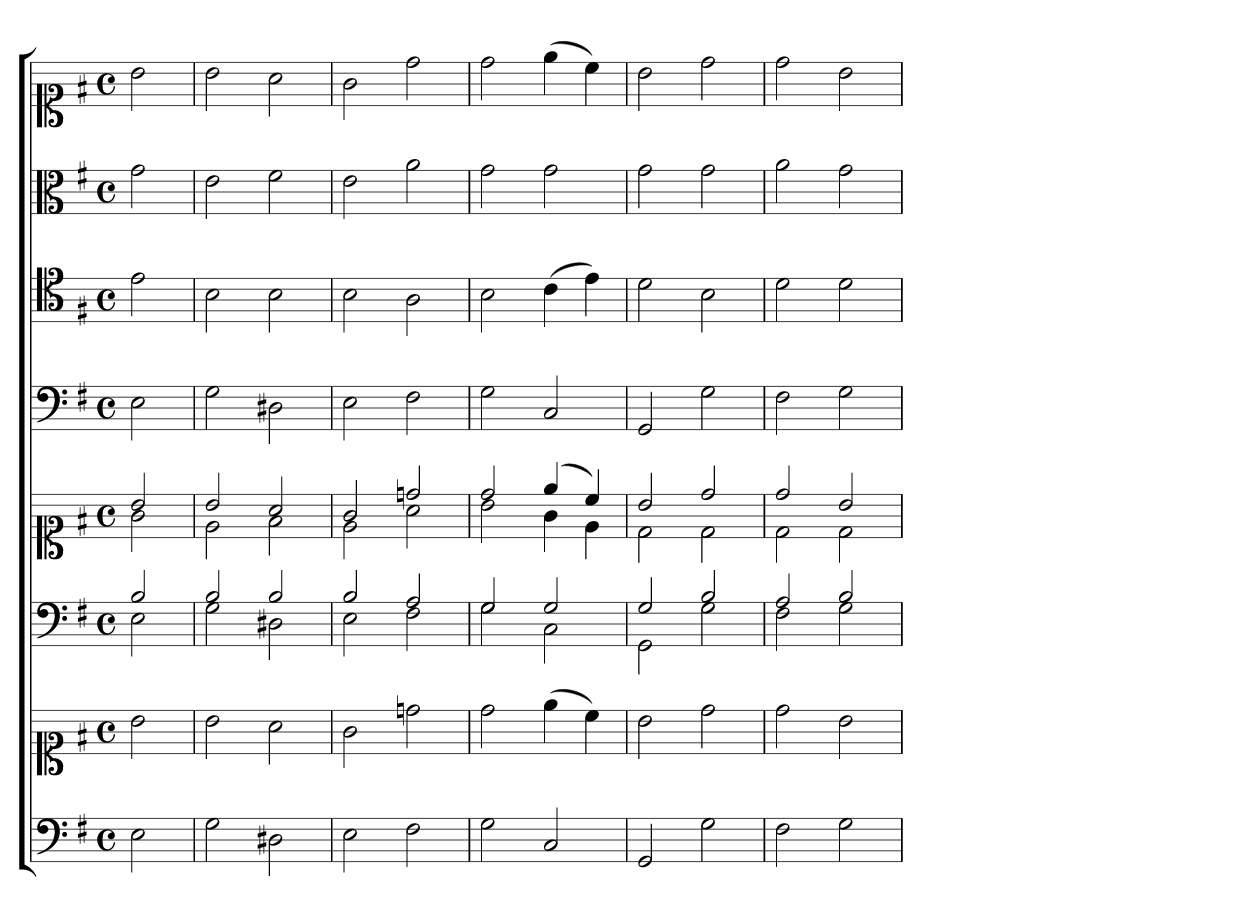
**kern	**kern	**kern	**kern	**kern	**kern	**kern	**kern
*part6	*part6	*part5	*part5	*part4	*part3	*part2	*part1
*staff8	*staff7	*staff6	*staff5	*staff4	*staff3	*staff2	*staff1
*clefF4	*clefC1	*clefF4	*clefC1	*clefF4	*clefC4	*clefC3	*clefC1
*k[f#]	*k[f#]	*k[f#]	*k[f#]	*k[f#]	*k[f#]	*k[f#]	*k[f#]
*G:	*G:	*G:	*G:	*G:	*G:	*G:	*G:
*M4/4	*M4/4	*M4/4	*M4/4	*M4/4	*M4/4	*M4/4	*M4/4
*met(c)	*met(c)	*met(c)	*met(c)	*met(c)	*met(c)	*met(c)	*met(c)
*MM180	*MM180	*MM180	*MM180	*MM180	*MM180	*MM180	*MM180
=1	=1	=1	=1	=1	=1	=1	=1
*	*	*^	*^	*	*	*	*
2E	2b	2B	2E	2b	2g	2E	2e	2g	2b
=2	=2	=2	=2	=2	=2	=2	=2	=2	=2
2G	2b	2B	2G	2b	2e	2G	2B	2e	2b
2D#X	2a	2B	2D#X	2a	2f#	2D#X	2B	2f#	2a
=3	=3	=3	=3	=3	=3	=3	=3	=3	=3
2E	2g	2B	2E	2g	2e	2E	2B	2e	2g
2F#	2ddn	2A	2F#	2ddn	2a	2F#	2A	2a	2dd
=4	=4	=4	=4	=4	=4	=4	=4	=4	=4
2G	2dd	2G	2G	2dd	2b	2G	2B	2g	2dd
2C	(4ee	2G	2C	(4ee	4g	2C	(4c	2g	(4ee
.	4cc)	.	.	4cc)	4e	.	4e)	.	4cc)
=5	=5	=5	=5	=5	=5	=5	=5	=5	=5
2GG	2b	2G	2GG	2b	2d	2GG	2d	2g	2b
2G	2dd	2B	2G	2dd	2d	2G	2B	2g	2dd
=6	=6	=6	=6	=6	=6	=6	=6	=6	=6
2F#	2dd	2A	2F#	2dd	2d	2F#	2d	2a	2dd
2G	2b	2B	2G	2b	2d	2G	2d	2g	2b
*	*	*v	*v	*	*	*	*	*	*
*	*	*	*v	*v	*	*	*	*
=	=	=	=	=	=	=	=
*-	*-	*-	*-	*-	*-	*-	*-
